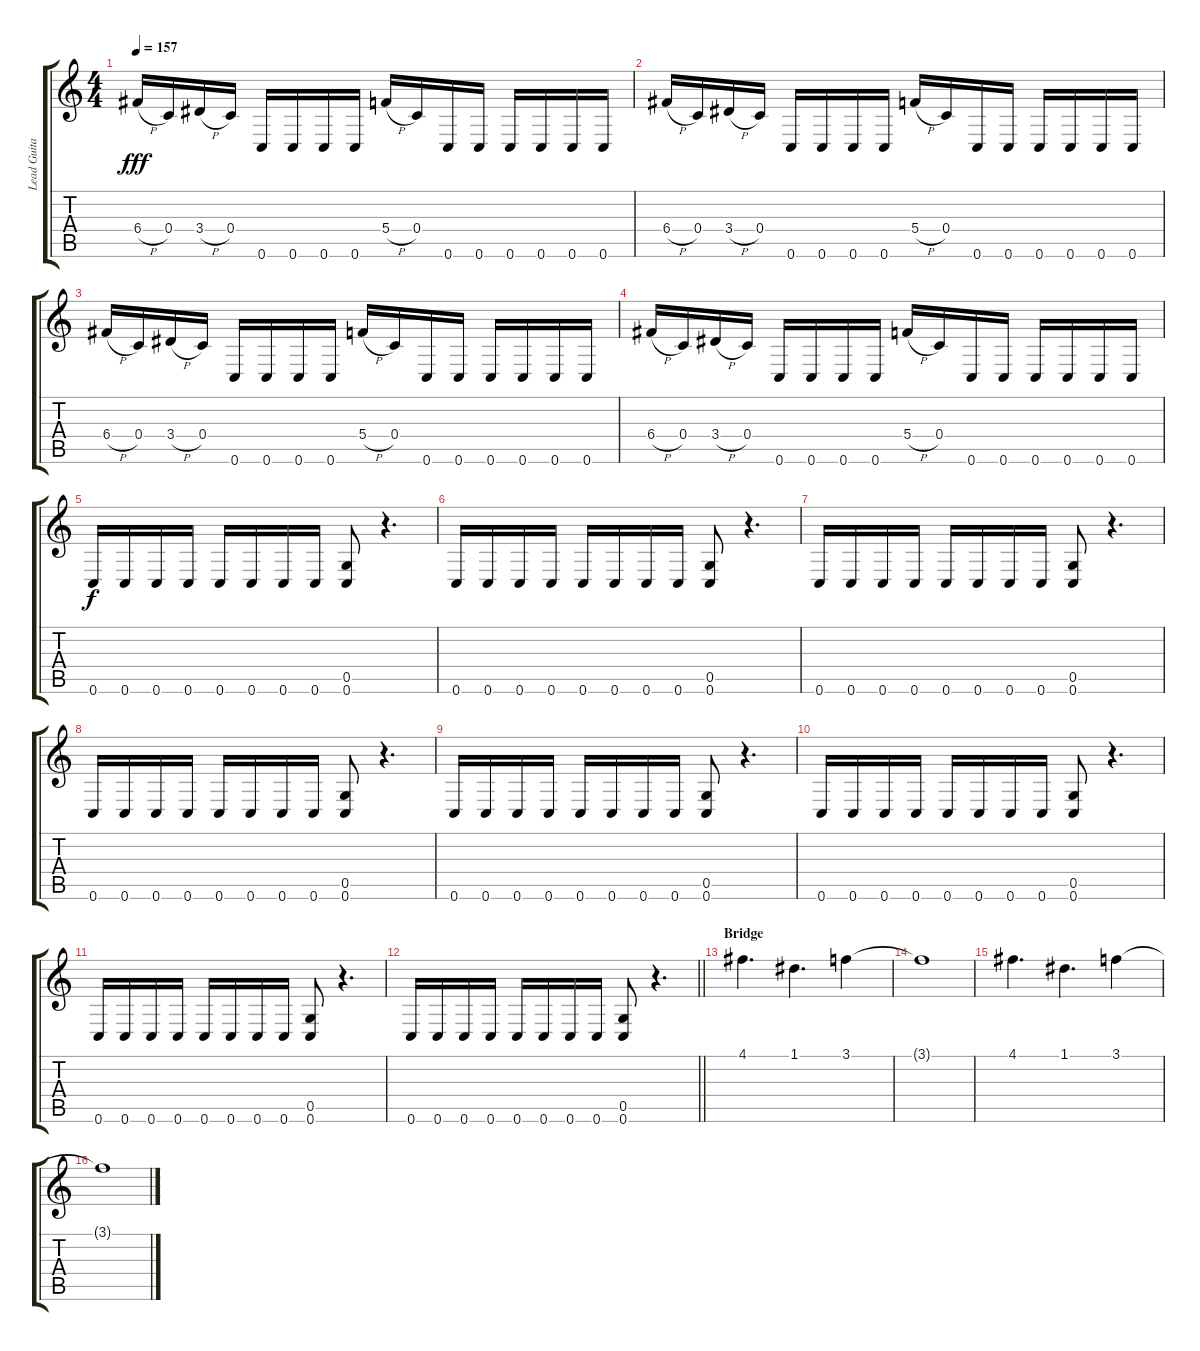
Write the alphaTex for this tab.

\track ("Lead Guitar" "Lead Guita") {instrument distortionguitar}
\staff {score tabs}
\tuning (D4 A3 F3 C3 G2 C2) {hide}
\ts (4 4)
\tempo 157
\clef g2
\ks c
6.4{h}.16{dy fff} 0.4.16 3.4{h}.16 0.4.16 0.6.16 0.6.16 0.6.16 0.6.16 5.4{h}.16 0.4.16 0.6.16 0.6.16 0.6.16 0.6.16 0.6.16 0.6.16 |
6.4{h}.16 0.4.16 3.4{h}.16 0.4.16 0.6.16 0.6.16 0.6.16 0.6.16 5.4{h}.16 0.4.16 0.6.16 0.6.16 0.6.16 0.6.16 0.6.16 0.6.16 |
6.4{h}.16 0.4.16 3.4{h}.16 0.4.16 0.6.16 0.6.16 0.6.16 0.6.16 5.4{h}.16 0.4.16 0.6.16 0.6.16 0.6.16 0.6.16 0.6.16 0.6.16 |
6.4{h}.16 0.4.16 3.4{h}.16 0.4.16 0.6.16 0.6.16 0.6.16 0.6.16 5.4{h}.16 0.4.16 0.6.16 0.6.16 0.6.16 0.6.16 0.6.16 0.6.16 |
0.6.16{dy f} 0.6.16 0.6.16 0.6.16 0.6.16 0.6.16 0.6.16 0.6.16 (0.5 0.6).8 r.4{d} |
0.6.16 0.6.16 0.6.16 0.6.16 0.6.16 0.6.16 0.6.16 0.6.16 (0.5 0.6).8 r.4{d} |
0.6.16 0.6.16 0.6.16 0.6.16 0.6.16 0.6.16 0.6.16 0.6.16 (0.5 0.6).8 r.4{d} |
0.6.16 0.6.16 0.6.16 0.6.16 0.6.16 0.6.16 0.6.16 0.6.16 (0.5 0.6).8 r.4{d} |
0.6.16 0.6.16 0.6.16 0.6.16 0.6.16 0.6.16 0.6.16 0.6.16 (0.5 0.6).8 r.4{d} |
0.6.16 0.6.16 0.6.16 0.6.16 0.6.16 0.6.16 0.6.16 0.6.16 (0.5 0.6).8 r.4{d} |
0.6.16 0.6.16 0.6.16 0.6.16 0.6.16 0.6.16 0.6.16 0.6.16 (0.5 0.6).8 r.4{d} |
\barLineRight lightlight
0.6.16 0.6.16 0.6.16 0.6.16 0.6.16 0.6.16 0.6.16 0.6.16 (0.5 0.6).8 r.4{d} |
\section ("" "Bridge")
4.1.4{d} 1.1.4{d} 3.1.4 |
3.1{t}.1 |
4.1.4{d} 1.1.4{d} 3.1.4 |
3.1{t}.1
